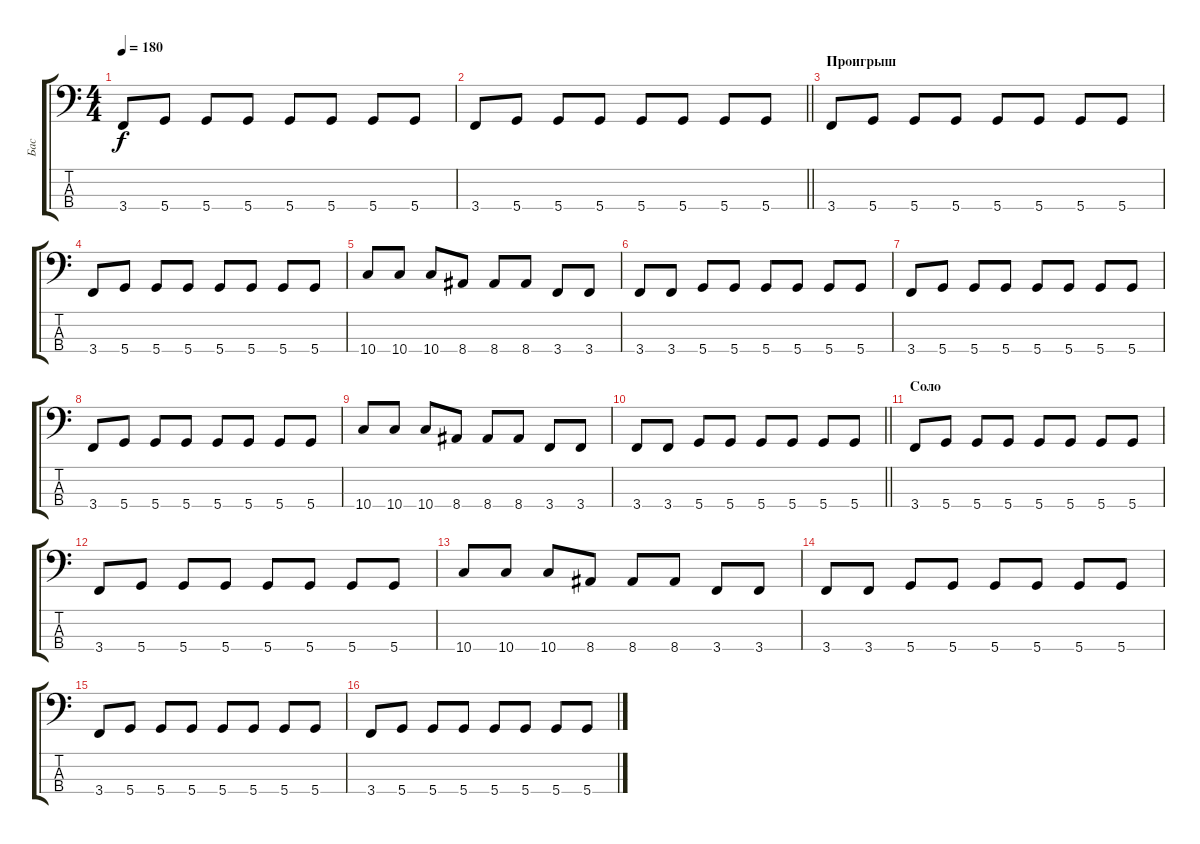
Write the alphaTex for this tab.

\track ("Бас" "Бас") {instrument electricbasspick}
\staff {score tabs}
\tuning (G2 D2 A1 D1) {hide}
\ts (4 4)
\tempo 180
\clef f4
\ks c
3.4.8{dy f} 5.4.8 5.4.8 5.4.8 5.4.8 5.4.8 5.4.8 5.4.8 |
\barLineRight lightlight
3.4.8 5.4.8 5.4.8 5.4.8 5.4.8 5.4.8 5.4.8 5.4.8 |
\section ("" "Проигрыш")
3.4.8 5.4.8 5.4.8 5.4.8 5.4.8 5.4.8 5.4.8 5.4.8 |
3.4.8 5.4.8 5.4.8 5.4.8 5.4.8 5.4.8 5.4.8 5.4.8 |
10.4.8 10.4.8 10.4.8 8.4.8 8.4.8 8.4.8 3.4.8 3.4.8 |
3.4.8 3.4.8 5.4.8 5.4.8 5.4.8 5.4.8 5.4.8 5.4.8 |
3.4.8 5.4.8 5.4.8 5.4.8 5.4.8 5.4.8 5.4.8 5.4.8 |
3.4.8 5.4.8 5.4.8 5.4.8 5.4.8 5.4.8 5.4.8 5.4.8 |
10.4.8 10.4.8 10.4.8 8.4.8 8.4.8 8.4.8 3.4.8 3.4.8 |
\barLineRight lightlight
3.4.8 3.4.8 5.4.8 5.4.8 5.4.8 5.4.8 5.4.8 5.4.8 |
\section ("" "Соло")
3.4.8 5.4.8 5.4.8 5.4.8 5.4.8 5.4.8 5.4.8 5.4.8 |
3.4.8 5.4.8 5.4.8 5.4.8 5.4.8 5.4.8 5.4.8 5.4.8 |
10.4.8 10.4.8 10.4.8 8.4.8 8.4.8 8.4.8 3.4.8 3.4.8 |
3.4.8 3.4.8 5.4.8 5.4.8 5.4.8 5.4.8 5.4.8 5.4.8 |
3.4.8 5.4.8 5.4.8 5.4.8 5.4.8 5.4.8 5.4.8 5.4.8 |
3.4.8 5.4.8 5.4.8 5.4.8 5.4.8 5.4.8 5.4.8 5.4.8
